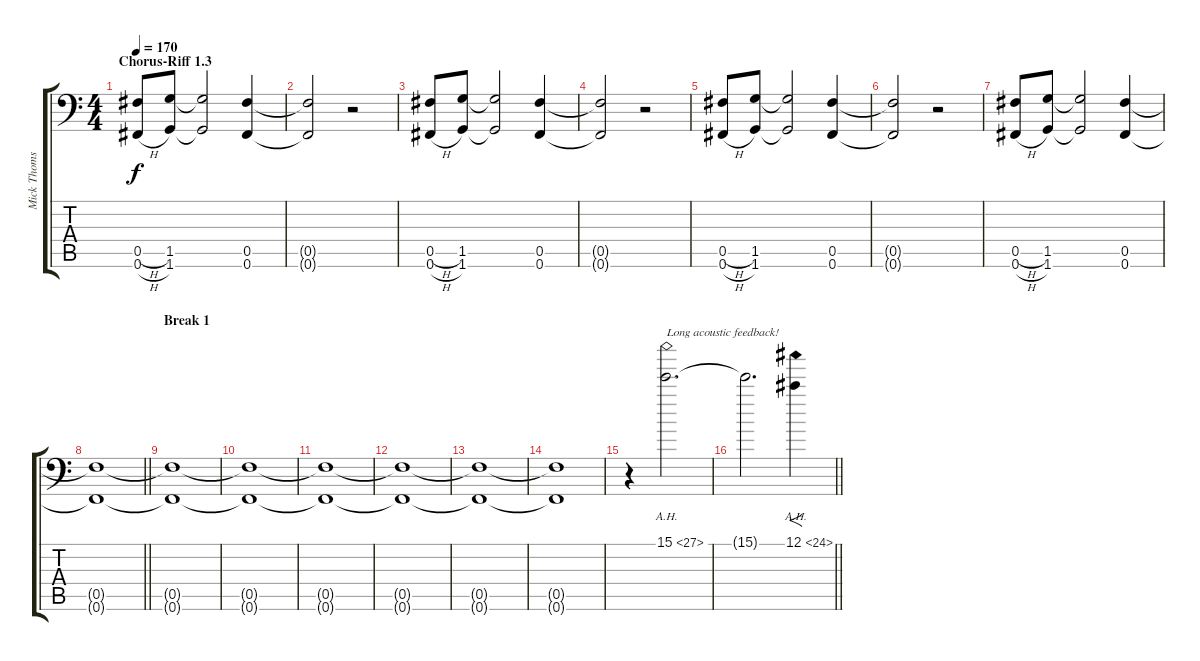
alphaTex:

\track ("Mick Thomson" "Mick Thoms") {instrument distortionguitar}
\staff {score tabs}
\tuning (Db4 Ab3 E3 B2 Gb2 Gb1) {hide}
\ts (4 4)
\section ("" "Chorus-Riff 1.3")
\tempo 170
\clef f4
\ks c
(0.5{h} 0.6{h}).8{dy f} (1.5 1.6).8 (1.5{t} 1.6{t}).2 (0.5 0.6).4 |
(0.5{t} 0.6{t}).2 r.2 |
(0.5{h} 0.6{h}).8 (1.5 1.6).8 (1.5{t} 1.6{t}).2 (0.5 0.6).4 |
(0.5{t} 0.6{t}).2 r.2 |
(0.5{h} 0.6{h}).8 (1.5 1.6).8 (1.5{t} 1.6{t}).2 (0.5 0.6).4 |
(0.5{t} 0.6{t}).2 r.2 |
(0.5{h} 0.6{h}).8 (1.5 1.6).8 (1.5{t} 1.6{t}).2 (0.5 0.6).4 |
\barLineRight lightlight
(0.5{t} 0.6{t}).1 |
\section ("" "Break 1")
(0.5{t} 0.6{t}).1 |
(0.5{t} 0.6{t}).1 |
(0.5{t} 0.6{t}).1 |
(0.5{t} 0.6{t}).1 |
(0.5{t} 0.6{t}).1 |
(0.5{t} 0.6{t}).1 |
r.4{volume 0} 15.1{ah 12}.2{d txt "Long acoustic feedback!" volume 8} |
\barLineRight lightlight
15.1{t}.2{d} 12.1{ah 12}.4{f}
